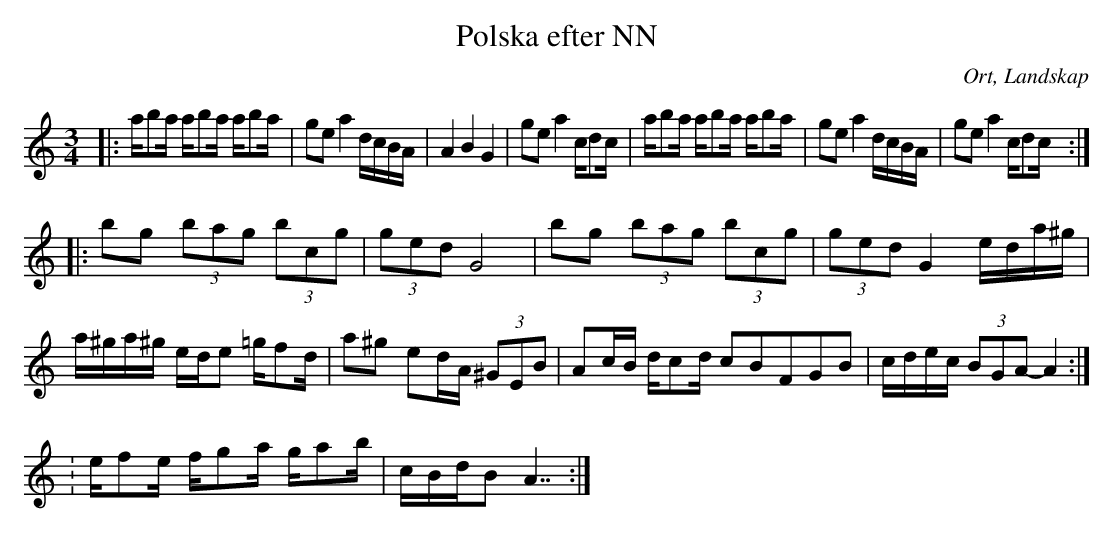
X:1
T:Polska efter NN
O:Ort, Landskap
M:3/4
L:1/8
K:C
|: a/ba/ a/ba/ a/ba/ | ge a2 d/c/B/A/| A2 B2 G2 | ge a2 c/dc/| a/ba/ a/ba/ a/ba/ | ge a2 d/c/B/A/|ge a2 c/dc/:|
|:bg (3bag (3bcg| (3ged G4 |bg (3bag (3bcg| (3ged G2 e/d/a/^g/| a/^g/a/^g/ e/d/e =g/fd/ |a^g ed/A/ (3^GEB| Ac/B/ d/cd/ c2/5B2/5F2/5G2/5B2/5|  c/d/e/c/ (3BGA-A2 :|
:e/fe/ f/ga/ g/ab/ | c/B/d/B A7/2:|
